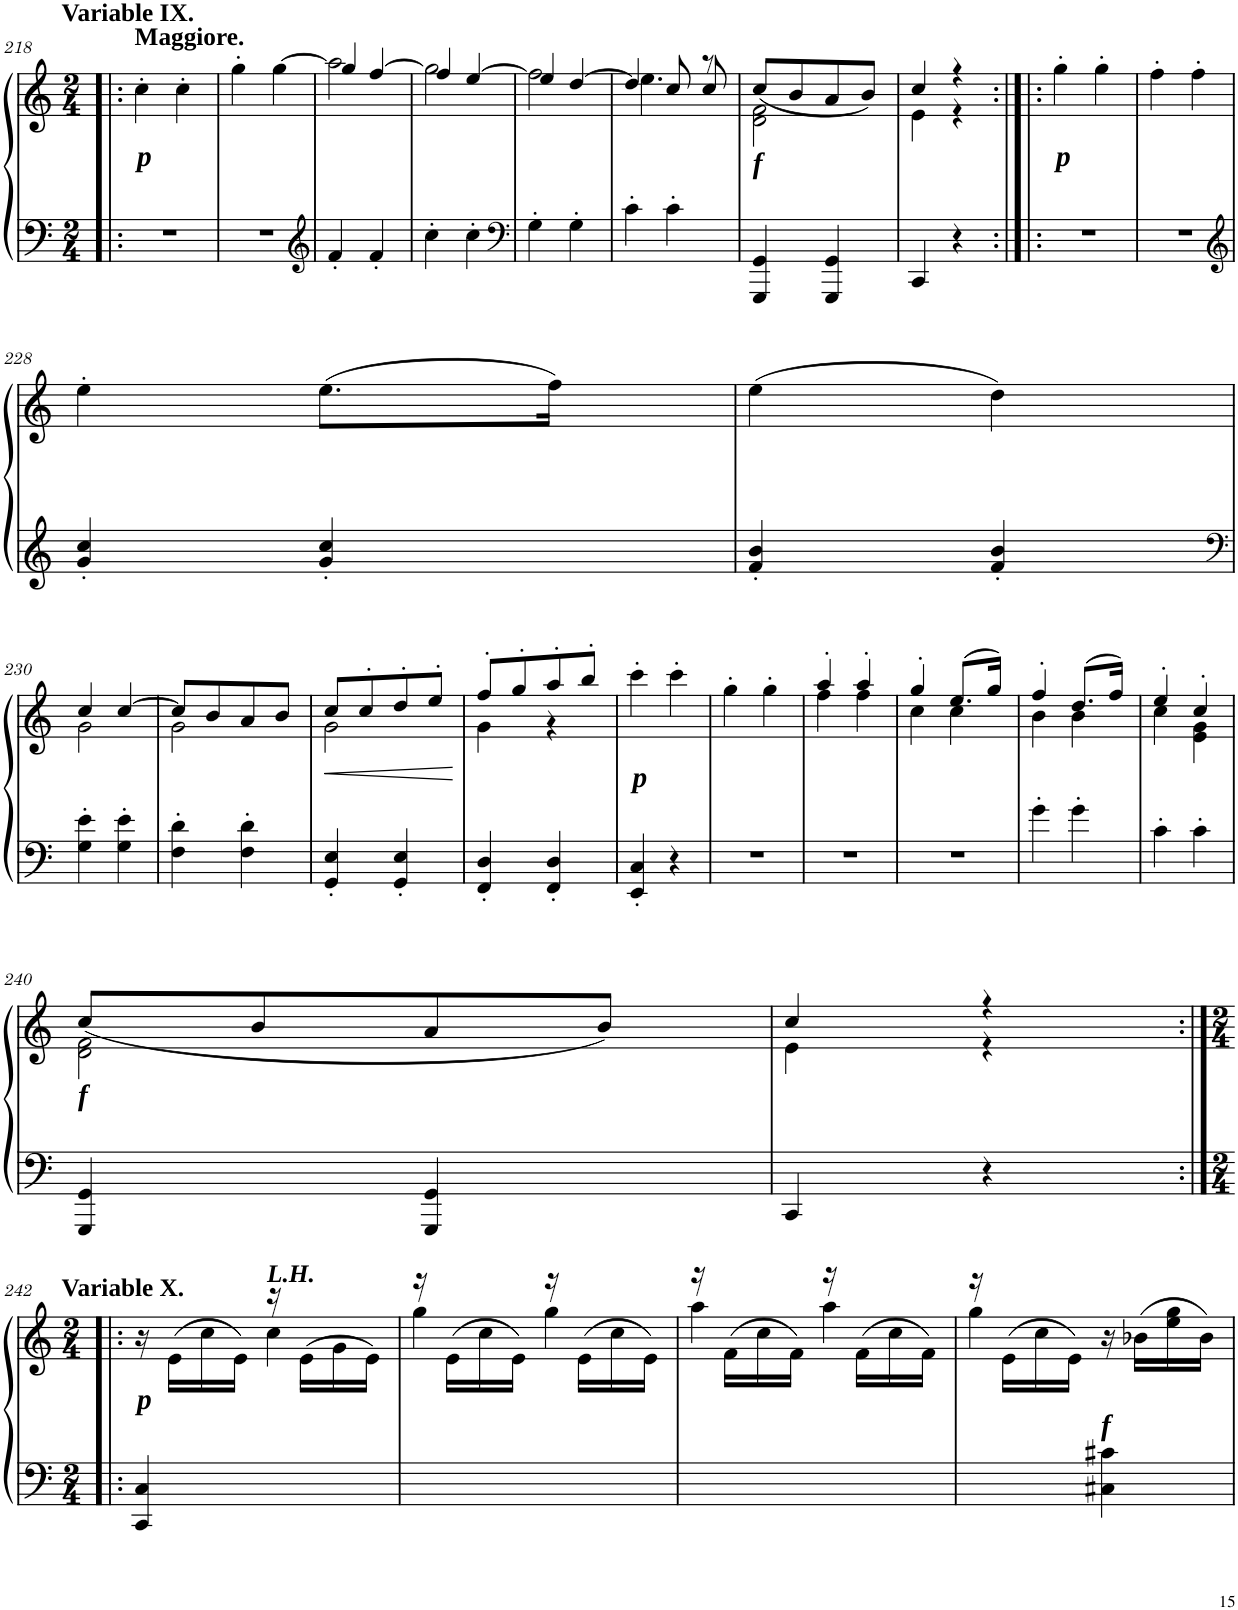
**kern	**kern	**dynam
*part2	*part1	*part1
*staff2	*staff1	*staff1
*I"Piano	*I"Piano	*
*I'Pno	*I'Pno	*
!!LO:PB:g=z
*clefF4	*clefG2	*
*k[]	*k[]	*
*M2/4	*M2/4	*
=218!|:	=218!|:	=218!|:
!	!LO:TX:a:B:t=Maggiore.	!
!	!LO:TX:b:Bi:t=p	!
!	!LO:TX:a:B:t=Variable IX.	!
2r	4cc'\	.
.	4cc'\	.
=219	=219	=219
2r	4gg'\	.
.	[4gg\	.
=220	=220	=220
*clefG2	*	*
*	*^	*
4f'/	4gg/]	2aa\	.
4f'/	[4ff/	.	.
=221	=221	=221	=221
4cc'\	4ff/]	2gg\	.
4cc'\	[4ee/	.	.
=222	=222	=222	=222
*clefF4	*	*	*
4G'\	4ee/]	2ff\	.
4G'\	[4dd/	.	.
=223	=223	=223	=223
4c'\	4dd/]	4.ee\	.
4c'\	8cc/	.	.
.	8r	8cc/	.
=224	=224	=224	=224
!	!LO:TX:b:Bi:t=f	!	!
4GGG/ 4GG/	2d\ 2f\	(8cc/L	.
.	.	8b/	.
4GGG/ 4GG/	.	8a/	.
.	.	8b/J)	.
=225	=225	=225	=225
4CC/	4cc/	4e\	.
4r	4r	4r	.
=226:|!|:	=226:|!|:	=226:|!|:	=226:|!|:
!	!LO:TX:b:Bi:t=p	!	!
*	*v	*v	*
2r	4gg'\	.
.	4gg'\	.
=227	=227	=227
2r	4ff'\	.
.	4ff'\	.
!!LO:LB:g=z
=228	=228	=228
*clefG2	*	*
4g/' 4cc/'	4ee'\	.
4g/' 4cc/'	(8.ee\L	.
.	16ff\Jk)	.
=229	=229	=229
4f/' 4b/'	(4ee\	.
4f/' 4b/'	4dd\)	.
!!LO:LB:g=z
=230	=230	=230
*clefF4	*	*
*	*^	*
4G\' 4e\'	4cc/	2g\	.
4G\' 4e\'	[4cc/	.	.
=231	=231	=231	=231
4F\' 4d\'	8cc/L]	2g\	.
.	8b/	.	.
4F\' 4d\'	8a/	.	.
.	8b/J	.	.
=232	=232	=232	=232
!	!	!	!LO:HP:b
4GG/' 4E/'	8cc/L	2g\	<
.	8cc'/	.	.
4GG/' 4E/'	8dd'/	.	.
.	8ee'/J	.	.
*	*v	*v	*
.	.	[
=233	=233	=233
*	*^	*
4FF/' 4D/'	8ff'/L	4g\	.
.	8gg'/	.	.
4FF/' 4D/'	8aa'/	4r	.
.	8bb'/J	.	.
*	*v	*v	*
=234	=234	=234
!	!LO:TX:b:Bi:t=p	!
4EE/' 4C/'	4ccc'\	.
4r	4ccc'\	.
=235	=235	=235
2r	4gg'\	.
.	4gg'\	.
=236	=236	=236
*	*^	*
2r	4aa'/	4ff\	.
.	4aa'/	4ff\	.
=237	=237	=237	=237
2r	4gg'/	4cc\	.
.	(8.ee/L	4cc\	.
.	16gg/Jk)	.	.
=238	=238	=238	=238
4g'\	4ff'/	4b\	.
4g'\	(8.dd/L	4b\	.
.	16ff/Jk)	.	.
=239	=239	=239	=239
4c'\	4ee'/	4cc\	.
4c'\	4cc'/	4e\ 4g\	.
!!LO:LB:g=z	!!
=240	=240	=240	=240
!	!LO:TX:b:Bi:t=f	!	!
4GGG/ 4GG/	2d\ 2f\	(8cc/L	.
.	.	8b/	.
4GGG/ 4GG/	.	8a/	.
.	.	8b/J)	.
=241	=241	=241	=241
4CC/	4cc/	4e\	.
4r	4r	4r	.
!!LO:LB:g=z	!!
=242:|!|:	=242:|!|:	=242:|!|:	=242:|!|:
*M2/4	*M2/4	*	*
!	!LO:TX:b:Bi:t=p	!	!
!	!LO:TX:a:B:t=Variable X.	!	!
4CC/ 4C/	16r	4ryy	.
.	(16e\LL	.	.
.	16cc\	.	.
.	16e\JJ)	.	.
!	!LO:TX:a:Bi:t=L.H.	!	!
4ryy	16r	4cc\	.
.	(16e\LL	.	.
.	16g\	.	.
.	16e\JJ)	.	.
=243	=243	=243	=243
2ryy	16r	4gg\	.
.	(16e\LL	.	.
.	16cc\	.	.
.	16e\JJ)	.	.
.	16r	4gg\	.
.	(16e\LL	.	.
.	16cc\	.	.
.	16e\JJ)	.	.
=244	=244	=244	=244
2ryy	16r	4aa\	.
.	(16f\LL	.	.
.	16cc\	.	.
.	16f\JJ)	.	.
.	16r	4aa\	.
.	(16f\LL	.	.
.	16cc\	.	.
.	16f\JJ)	.	.
=245	=245	=245	=245
4ryy	16r	4gg\	.
.	(16e\LL	.	.
.	16cc\	.	.
.	16e\JJ)	.	.
!LO:TX:a:Bi:t=f	!	!	!
4C#X\ 4c#X\	16r	4ryy	.
.	(16b-X\LL	.	.
.	16ee\ 16gg\	.	.
.	16b-\JJ)	.	.
*	*v	*v	*
=	=	=
*-	*-	*-
